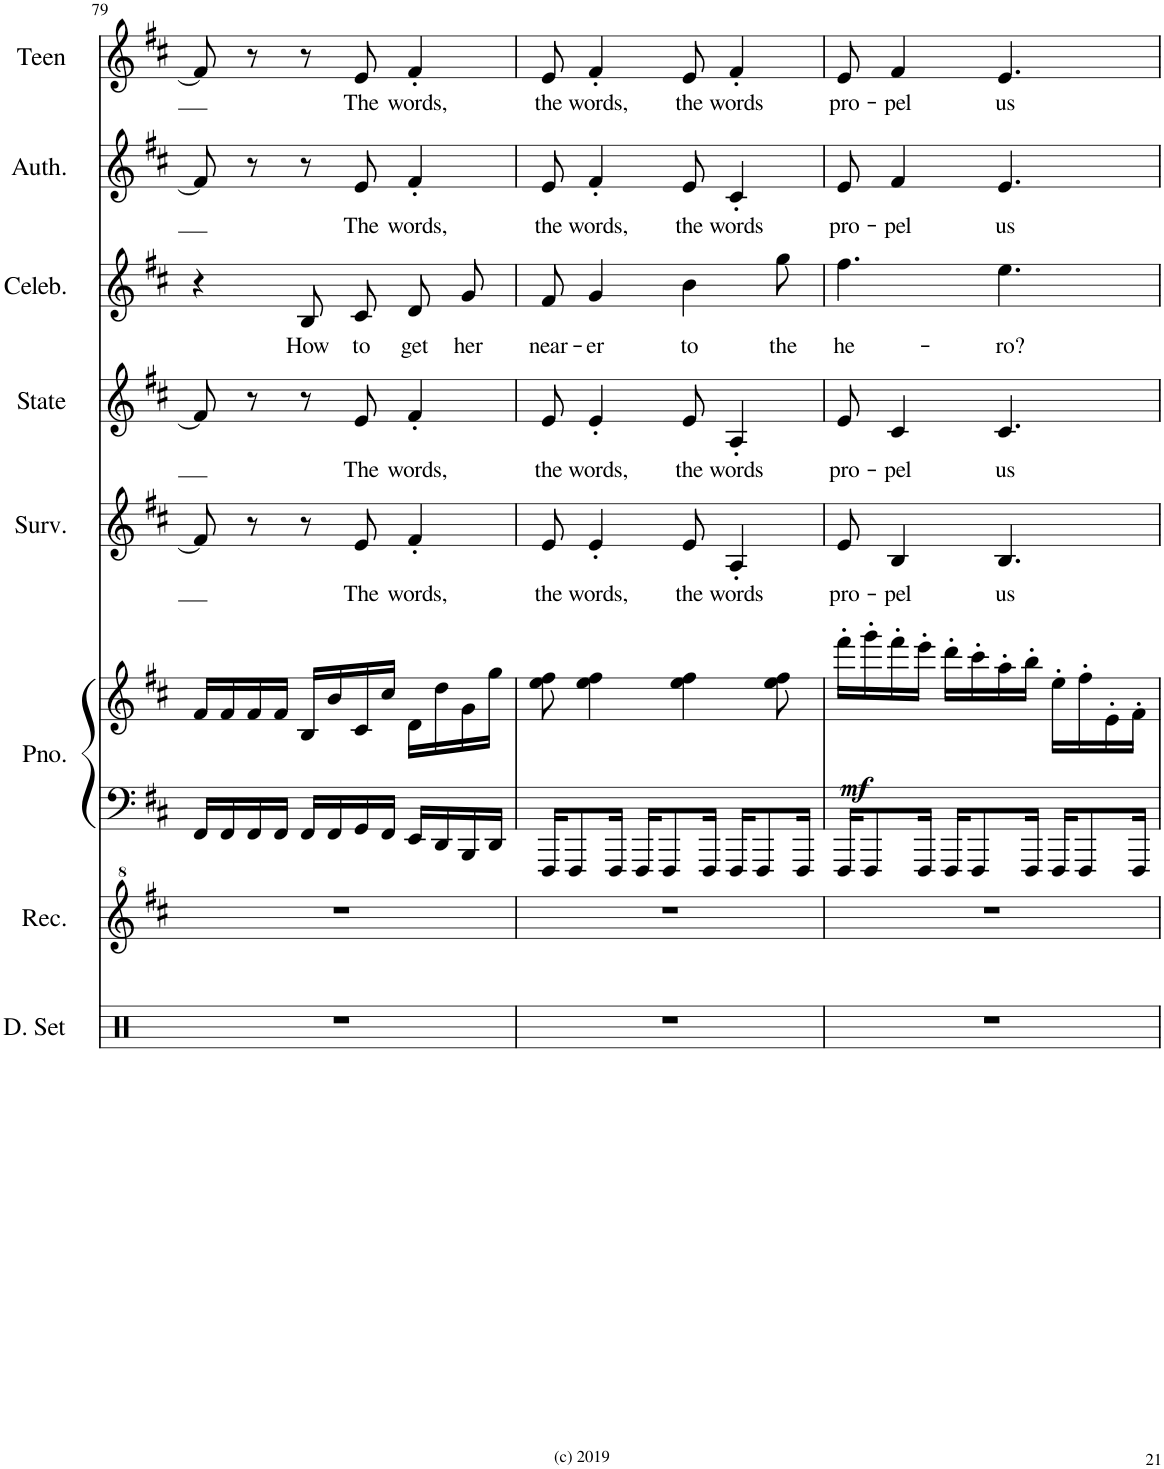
**kern	**kern	**kern	**kern	**dynam	**kern	**text	**kern	**text	**kern	**text	**kern	**text	**kern	**text
*part8	*part7	*part6	*part6	*part6	*part5	*part5	*part4	*part4	*part3	*part3	*part2	*part2	*part1	*part1
*staff9	*staff8	*staff7	*staff6	*staff6/7	*staff5	*staff5	*staff4	*staff4	*staff3	*staff3	*staff2	*staff2	*staff1	*staff1
*I"Drumset	*I"Recorder	*I"Piano	*	*	*I"Survivor Thea	*	*I"State Artist	*	*I"Celebrity Thea	*	*I"Author Thea	*	*I"Teen Thea	*
*I'D. Set	*I'Rec.	*I'Pno.	*	*	*I'Surv.	*	*I'State	*	*I'Celeb.	*	*I'Auth.	*	*I'Teen	*
!!LO:PB:g=z
*clefX	*clefG^2	*clefF4	*clefG2	*	*clefG2	*	*clefG2	*	*clefG2	*	*clefG2	*	*clefG2	*
*	*	*	*	*	*	*	*ITrd1c2	*	*	*	*	*	*	*
*k[f#]	*k[f#c#]	*k[f#c#]	*k[f#c#]	*	*k[f#c#]	*	*k[f#c#]	*	*k[f#c#]	*	*k[f#c#]	*	*k[f#c#]	*
*M3/4	*M3/4	*M3/4	*M3/4	*	*M3/4	*	*M3/4	*	*M3/4	*	*M3/4	*	*M3/4	*
=79	=79	=79	=79	=79	=79	=79	=79	=79	=79	=79	=79	=79	=79	=79
2.r	2.r	16FF#/LL	16f#/LL	.	8f#/]	.	8f#/]	.	4r	.	8f#/]	.	8f#/]	.
.	.	16FF#/	16f#/	.	.	.	.	.	.	.	.	.	.	.
.	.	16FF#/	16f#/	.	8r	.	8r	.	.	.	8r	.	8r	.
.	.	16FF#/JJ	16f#/JJ	.	.	.	.	.	.	.	.	.	.	.
!	!	!	!	!	!	!	!	!	!	!LO:LY:b	!	!	!	!
.	.	16FF#/LL	16B/LL	.	8r	.	8r	.	8B/L	How	8r	.	8r	.
.	.	16FF#/	16b/	.	.	.	.	.	.	.	.	.	.	.
!	!	!	!	!	!	!LO:LY:b	!	!LO:LY:b	!	!LO:LY:b	!	!LO:LY:b	!	!LO:LY:b
.	.	16GG/	16c#/	.	8e/	The	8e/	The	8c#/J	to	8e/	The	8e/	The
.	.	16FF#/JJ	16cc#/JJ	.	.	.	.	.	.	.	.	.	.	.
!	!	!	!	!	!	!LO:LY:b	!	!LO:LY:b	!	!LO:LY:b	!	!LO:LY:b	!	!LO:LY:b
.	.	16EE/LL	16d\LL	.	4f#'/	words,	4f#'/	words,	8d/L	get	4f#'/	words,	4f#'/	words,
.	.	16DD/	16dd\	.	.	.	.	.	.	.	.	.	.	.
!	!	!	!	!	!	!	!	!	!	!LO:LY:b	!	!	!	!
.	.	16BBB/	16g\	.	.	.	.	.	8g/J	her	.	.	.	.
.	.	16DD/JJ	16gg\JJ	.	.	.	.	.	.	.	.	.	.	.
=80	=80	=80	=80	=80	=80	=80	=80	=80	=80	=80	=80	=80	=80	=80
!	!	!	!	!	!	!LO:LY:b	!	!LO:LY:b	!	!LO:LY:b	!	!LO:LY:b	!	!LO:LY:b
2.r	2.r	16FFF#/KL	8ee\ 8ff#\	.	8e/	the	8e/	the	8f#/	near-	8e/	the	8e/	the
.	.	8FFF#/	.	.	.	.	.	.	.	.	.	.	.	.
!	!	!	!	!	!	!LO:LY:b	!	!LO:LY:b	!	!LO:LY:b	!	!LO:LY:b	!	!LO:LY:b
.	.	.	4ee\ 4ff#\	.	4e'/	words,	4e'/	words,	4g/	-er	4f#'/	words,	4f#'/	words,
.	.	16FFF#/Jk	.	.	.	.	.	.	.	.	.	.	.	.
.	.	16FFF#/KL	.	.	.	.	.	.	.	.	.	.	.	.
.	.	8FFF#/	.	.	.	.	.	.	.	.	.	.	.	.
!	!	!	!	!	!	!LO:LY:b	!	!LO:LY:b	!	!LO:LY:b	!	!LO:LY:b	!	!LO:LY:b
.	.	.	4ee\ 4ff#\	.	8e/	the	8e/	the	4b\	to	8e/	the	8e/	the
.	.	16FFF#/Jk	.	.	.	.	.	.	.	.	.	.	.	.
!	!	!	!	!	!	!LO:LY:b	!	!LO:LY:b	!	!	!	!LO:LY:b	!	!LO:LY:b
.	.	16FFF#/KL	.	.	4A'/	words	4A'/	words	.	.	4c#'/	words	4f#'/	words
.	.	8FFF#/	.	.	.	.	.	.	.	.	.	.	.	.
!	!	!	!	!	!	!	!	!	!	!LO:LY:b	!	!	!	!
.	.	.	8ee\ 8ff#\	.	.	.	.	.	8gg\	the	.	.	.	.
.	.	16FFF#/Jk	.	.	.	.	.	.	.	.	.	.	.	.
=81	=81	=81	=81	=81	=81	=81	=81	=81	=81	=81	=81	=81	=81	=81
!	!	!	!	!LO:DY:b=2	!	!LO:LY:b	!	!LO:LY:b	!	!LO:LY:b	!	!LO:LY:b	!	!LO:LY:b
2.r	2.r	16FFF#/KL	16fff#'\LL	mf	8e/	pro-	8e/	pro-	4.ff#\	he-	8e/	pro-	8e/	pro-
.	.	8FFF#/	16ggg'\	.	.	.	.	.	.	.	.	.	.	.
!	!	!	!	!	!	!LO:LY:b	!	!LO:LY:b	!	!	!	!LO:LY:b	!	!LO:LY:b
.	.	.	16fff#'\	.	4B/	-pel	4c#/	-pel	.	.	4f#/	-pel	4f#/	-pel
.	.	16FFF#/Jk	16eee'\JJ	.	.	.	.	.	.	.	.	.	.	.
.	.	16FFF#/KL	16ddd'\LL	.	.	.	.	.	.	.	.	.	.	.
.	.	8FFF#/	16ccc#'\	.	.	.	.	.	.	.	.	.	.	.
!	!	!	!	!	!	!LO:LY:b	!	!LO:LY:b	!	!LO:LY:b	!	!LO:LY:b	!	!LO:LY:b
.	.	.	16aa'\	.	4.B/	us	4.c#/	us	4.ee\	-ro?	4.e/	us	4.e/	us
.	.	16FFF#/Jk	16bb'\JJ	.	.	.	.	.	.	.	.	.	.	.
.	.	16FFF#/KL	16ee'\LL	.	.	.	.	.	.	.	.	.	.	.
.	.	8FFF#/	16ff#'\	.	.	.	.	.	.	.	.	.	.	.
.	.	.	16e'\	.	.	.	.	.	.	.	.	.	.	.
.	.	16FFF#/Jk	16f#'\JJ	.	.	.	.	.	.	.	.	.	.	.
=	=	=	=	=	=	=	=	=	=	=	=	=	=	=
*-	*-	*-	*-	*-	*-	*-	*-	*-	*-	*-	*-	*-	*-	*-
